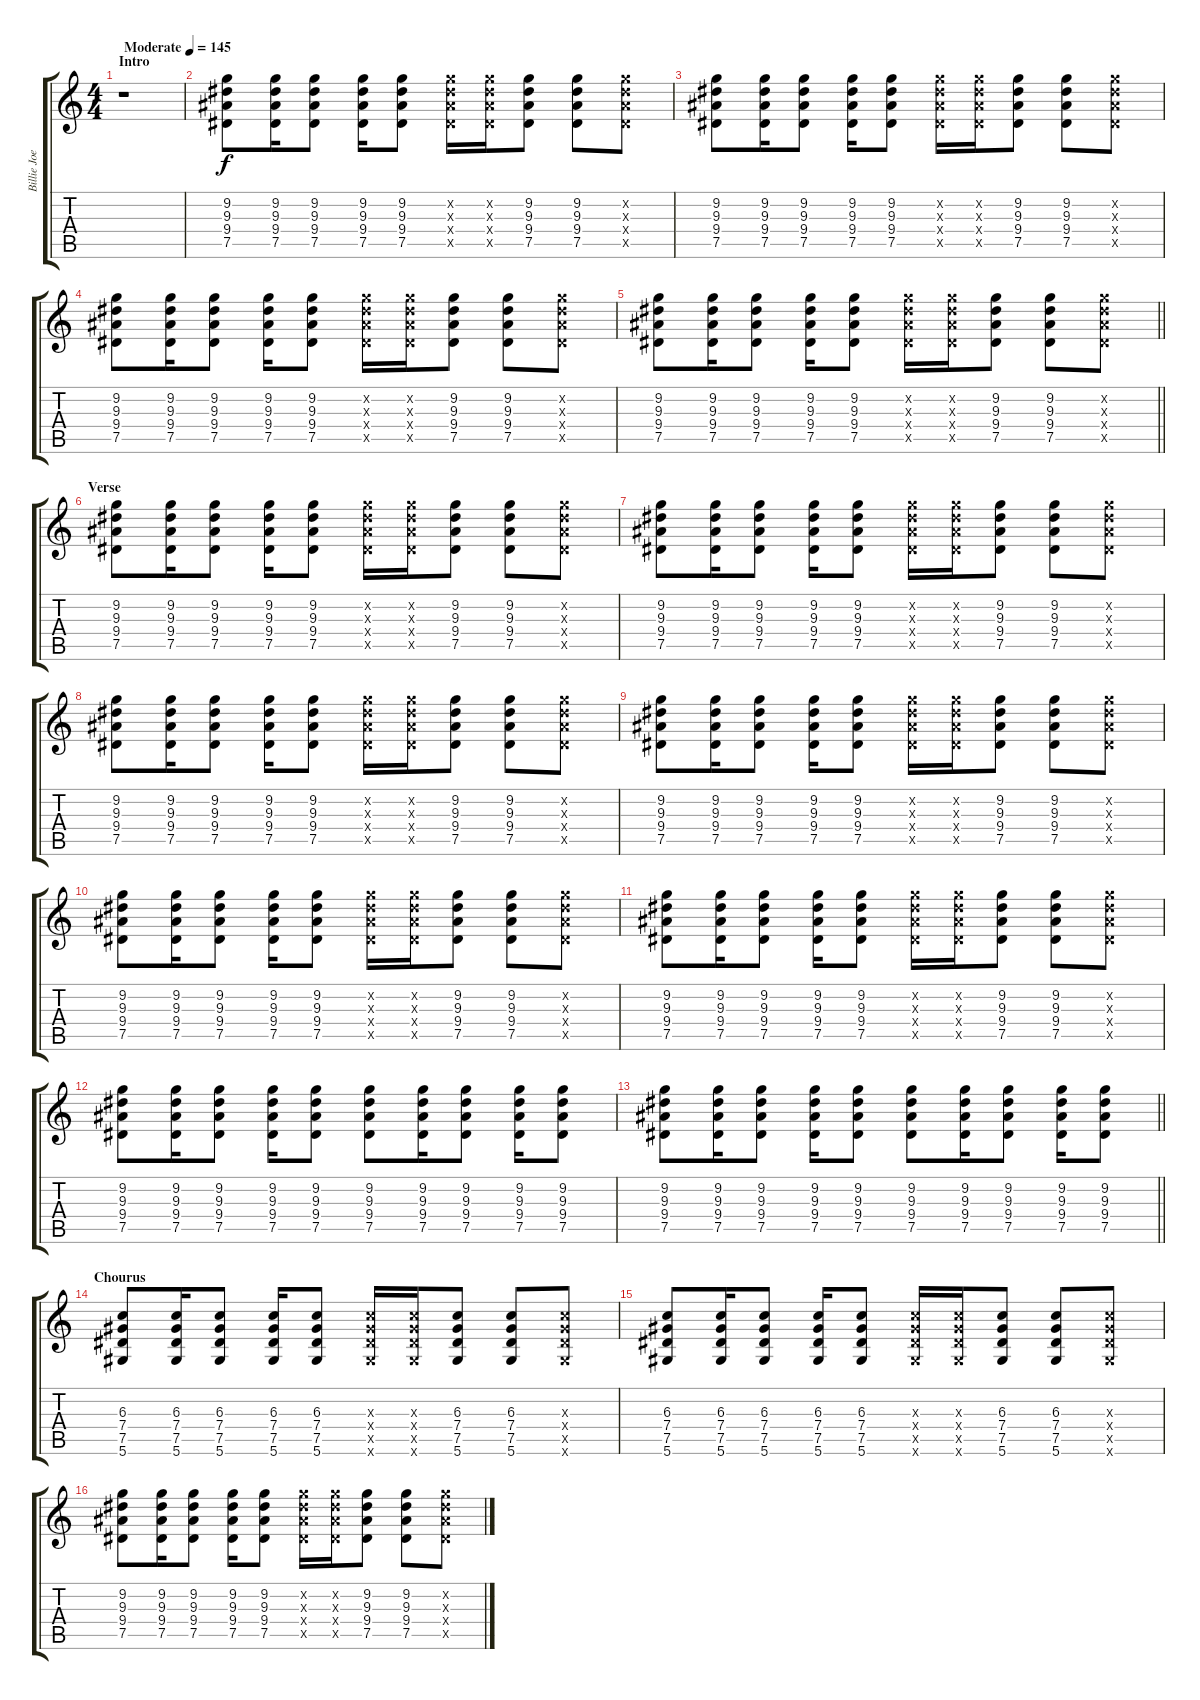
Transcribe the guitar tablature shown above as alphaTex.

\track ("Billie Joe" "Billie Joe") {instrument distortionguitar}
\staff {score tabs}
\tuning (Eb4 Bb3 Gb3 Db3 Ab2 Eb2) {hide}
\ts (4 4)
\section ("" "Intro")
\tempo (145 "Moderate")
\clef g2
\ks c
r.1{dy f instrument distortionguitar} |
(9.2 9.3 9.4 7.5).8 (9.2 9.3 9.4 7.5).16 (9.2 9.3 9.4 7.5).8 (9.2 9.3 9.4 7.5).16 (9.2 9.3 9.4 7.5).8 (9.2{x} 9.3{x} 9.4{x} 7.5{x}).16 (9.2{x} 9.3{x} 9.4{x} 7.5{x}).16 (9.2 9.3 9.4 7.5).8 (9.2 9.3 9.4 7.5).8 (9.2{x} 9.3{x} 9.4{x} 7.5{x}).8 |
(9.2 9.3 9.4 7.5).8 (9.2 9.3 9.4 7.5).16 (9.2 9.3 9.4 7.5).8 (9.2 9.3 9.4 7.5).16 (9.2 9.3 9.4 7.5).8 (9.2{x} 9.3{x} 9.4{x} 7.5{x}).16 (9.2{x} 9.3{x} 9.4{x} 7.5{x}).16 (9.2 9.3 9.4 7.5).8 (9.2 9.3 9.4 7.5).8 (9.2{x} 9.3{x} 9.4{x} 7.5{x}).8 |
(9.2 9.3 9.4 7.5).8 (9.2 9.3 9.4 7.5).16 (9.2 9.3 9.4 7.5).8 (9.2 9.3 9.4 7.5).16 (9.2 9.3 9.4 7.5).8 (9.2{x} 9.3{x} 9.4{x} 7.5{x}).16 (9.2{x} 9.3{x} 9.4{x} 7.5{x}).16 (9.2 9.3 9.4 7.5).8 (9.2 9.3 9.4 7.5).8 (9.2{x} 9.3{x} 9.4{x} 7.5{x}).8 |
\barLineRight lightlight
(9.2 9.3 9.4 7.5).8 (9.2 9.3 9.4 7.5).16 (9.2 9.3 9.4 7.5).8 (9.2 9.3 9.4 7.5).16 (9.2 9.3 9.4 7.5).8 (9.2{x} 9.3{x} 9.4{x} 7.5{x}).16 (9.2{x} 9.3{x} 9.4{x} 7.5{x}).16 (9.2 9.3 9.4 7.5).8 (9.2 9.3 9.4 7.5).8 (9.2{x} 9.3{x} 9.4{x} 7.5{x}).8 |
\section ("" "Verse")
(9.2 9.3 9.4 7.5).8 (9.2 9.3 9.4 7.5).16 (9.2 9.3 9.4 7.5).8 (9.2 9.3 9.4 7.5).16 (9.2 9.3 9.4 7.5).8 (9.2{x} 9.3{x} 9.4{x} 7.5{x}).16 (9.2{x} 9.3{x} 9.4{x} 7.5{x}).16 (9.2 9.3 9.4 7.5).8 (9.2 9.3 9.4 7.5).8 (9.2{x} 9.3{x} 9.4{x} 7.5{x}).8 |
(9.2 9.3 9.4 7.5).8 (9.2 9.3 9.4 7.5).16 (9.2 9.3 9.4 7.5).8 (9.2 9.3 9.4 7.5).16 (9.2 9.3 9.4 7.5).8 (9.2{x} 9.3{x} 9.4{x} 7.5{x}).16 (9.2{x} 9.3{x} 9.4{x} 7.5{x}).16 (9.2 9.3 9.4 7.5).8 (9.2 9.3 9.4 7.5).8 (9.2{x} 9.3{x} 9.4{x} 7.5{x}).8 |
(9.2 9.3 9.4 7.5).8 (9.2 9.3 9.4 7.5).16 (9.2 9.3 9.4 7.5).8 (9.2 9.3 9.4 7.5).16 (9.2 9.3 9.4 7.5).8 (9.2{x} 9.3{x} 9.4{x} 7.5{x}).16 (9.2{x} 9.3{x} 9.4{x} 7.5{x}).16 (9.2 9.3 9.4 7.5).8 (9.2 9.3 9.4 7.5).8 (9.2{x} 9.3{x} 9.4{x} 7.5{x}).8 |
(9.2 9.3 9.4 7.5).8 (9.2 9.3 9.4 7.5).16 (9.2 9.3 9.4 7.5).8 (9.2 9.3 9.4 7.5).16 (9.2 9.3 9.4 7.5).8 (9.2{x} 9.3{x} 9.4{x} 7.5{x}).16 (9.2{x} 9.3{x} 9.4{x} 7.5{x}).16 (9.2 9.3 9.4 7.5).8 (9.2 9.3 9.4 7.5).8 (9.2{x} 9.3{x} 9.4{x} 7.5{x}).8 |
(9.2 9.3 9.4 7.5).8 (9.2 9.3 9.4 7.5).16 (9.2 9.3 9.4 7.5).8 (9.2 9.3 9.4 7.5).16 (9.2 9.3 9.4 7.5).8 (9.2{x} 9.3{x} 9.4{x} 7.5{x}).16 (9.2{x} 9.3{x} 9.4{x} 7.5{x}).16 (9.2 9.3 9.4 7.5).8 (9.2 9.3 9.4 7.5).8 (9.2{x} 9.3{x} 9.4{x} 7.5{x}).8 |
(9.2 9.3 9.4 7.5).8 (9.2 9.3 9.4 7.5).16 (9.2 9.3 9.4 7.5).8 (9.2 9.3 9.4 7.5).16 (9.2 9.3 9.4 7.5).8 (9.2{x} 9.3{x} 9.4{x} 7.5{x}).16 (9.2{x} 9.3{x} 9.4{x} 7.5{x}).16 (9.2 9.3 9.4 7.5).8 (9.2 9.3 9.4 7.5).8 (9.2{x} 9.3{x} 9.4{x} 7.5{x}).8 |
(9.2 9.3 9.4 7.5).8 (9.2 9.3 9.4 7.5).16 (9.2 9.3 9.4 7.5).8 (9.2 9.3 9.4 7.5).16 (9.2 9.3 9.4 7.5).8 (9.2 9.3 9.4 7.5).8 (9.2 9.3 9.4 7.5).16 (9.2 9.3 9.4 7.5).8 (9.2 9.3 9.4 7.5).16 (9.2 9.3 9.4 7.5).8 |
\barLineRight lightlight
(9.2 9.3 9.4 7.5).8 (9.2 9.3 9.4 7.5).16 (9.2 9.3 9.4 7.5).8 (9.2 9.3 9.4 7.5).16 (9.2 9.3 9.4 7.5).8 (9.2 9.3 9.4 7.5).8 (9.2 9.3 9.4 7.5).16 (9.2 9.3 9.4 7.5).8 (9.2 9.3 9.4 7.5).16 (9.2 9.3 9.4 7.5).8 |
\section ("" "Chourus")
(6.3 7.4 7.5 5.6).8 (6.3 7.4 7.5 5.6).16 (6.3 7.4 7.5 5.6).8 (6.3 7.4 7.5 5.6).16 (6.3 7.4 7.5 5.6).8 (6.3{x} 7.4{x} 7.5{x} 5.6{x}).16 (6.3{x} 7.4{x} 7.5{x} 5.6{x}).16 (6.3 7.4 7.5 5.6).8 (6.3 7.4 7.5 5.6).8 (6.3{x} 7.4{x} 7.5{x} 5.6{x}).8 |
(6.3 7.4 7.5 5.6).8 (6.3 7.4 7.5 5.6).16 (6.3 7.4 7.5 5.6).8 (6.3 7.4 7.5 5.6).16 (6.3 7.4 7.5 5.6).8 (6.3{x} 7.4{x} 7.5{x} 5.6{x}).16 (6.3{x} 7.4{x} 7.5{x} 5.6{x}).16 (6.3 7.4 7.5 5.6).8 (6.3 7.4 7.5 5.6).8 (6.3{x} 7.4{x} 7.5{x} 5.6{x}).8 |
(9.2 9.3 9.4 7.5).8 (9.2 9.3 9.4 7.5).16 (9.2 9.3 9.4 7.5).8 (9.2 9.3 9.4 7.5).16 (9.2 9.3 9.4 7.5).8 (9.2{x} 9.3{x} 9.4{x} 7.5{x}).16 (9.2{x} 9.3{x} 9.4{x} 7.5{x}).16 (9.2 9.3 9.4 7.5).8 (9.2 9.3 9.4 7.5).8 (9.2{x} 9.3{x} 9.4{x} 7.5{x}).8
